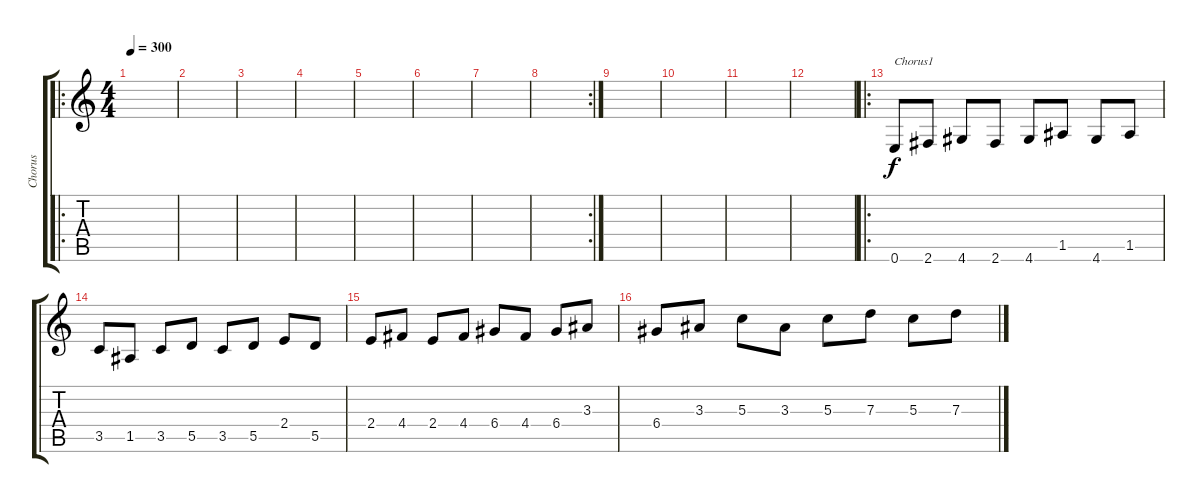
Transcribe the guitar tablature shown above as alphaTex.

\track ("Chorus" "Chorus") {instrument acousticguitarnylon}
\staff {score tabs}
\tuning (E4 B3 G3 D3 A2 E2) {hide}
\ro
\ts (4 4)
\tempo 300
\clef g2
\ks c
|
|
|
|
|
|
|
\rc 2
|
|
|
|
|
\ro
0.6.8{txt "Chorus1"} 2.6.8 4.6.8 2.6.8 4.6.8 1.5.8 4.6.8 1.5.8 |
3.5.8 1.5.8 3.5.8 5.5.8 3.5.8 5.5.8 2.4.8 5.5.8 |
2.4.8 4.4.8 2.4.8 4.4.8 6.4.8 4.4.8 6.4.8 3.3.8 |
6.4.8 3.3.8 5.3.8 3.3.8 5.3.8 7.3.8 5.3.8 7.3.8
